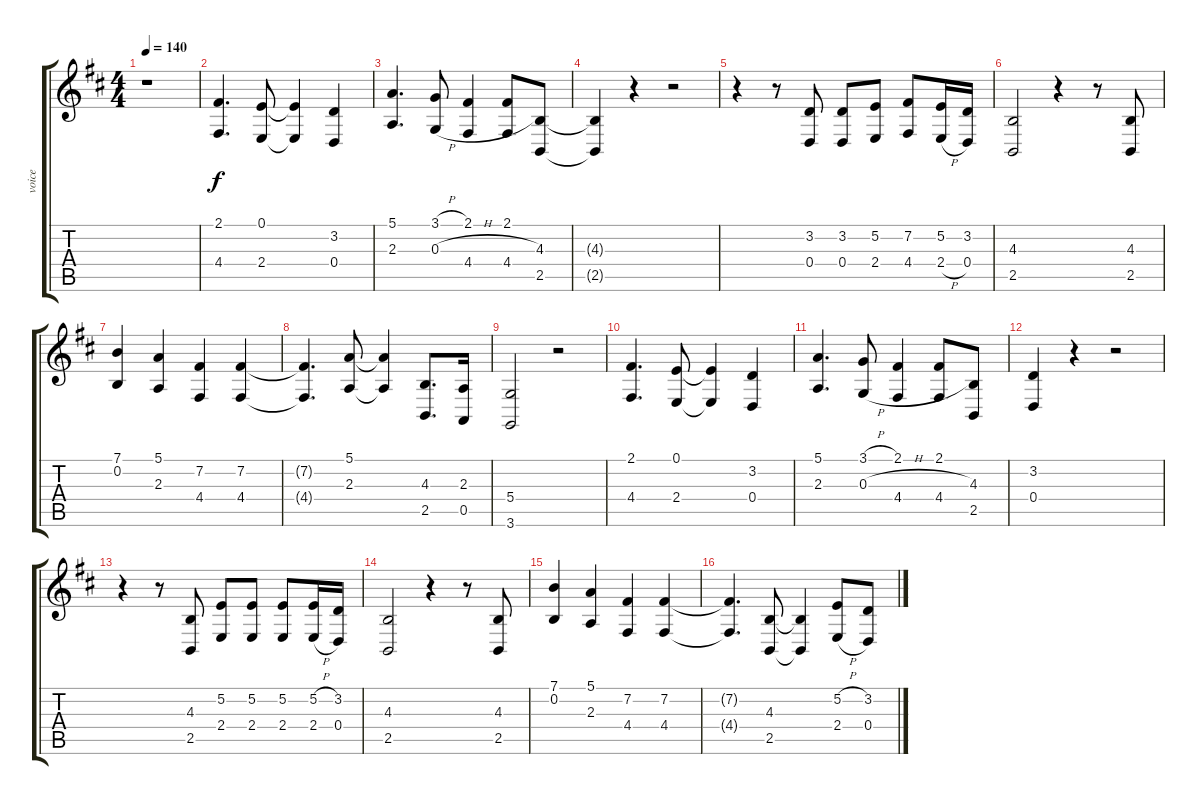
\track ("voice" "voice") {instrument baritonesax}
\staff {score tabs}
\tuning (E4 B3 G3 D3 A2 E2) {hide}
\ts (4 4)
\tempo 140
\clef g2
\ks d
r.1{dy f} |
(2.1 4.4).4{d} (0.1 2.4).8 (0.1{t} 2.4{t}).4 (3.2 0.4).4 |
(5.1 2.3).4{d} (3.1{h} 0.3{h}).8 (2.1 4.4).4 (2.1 4.4).8 (4.3 2.5).8 |
(4.3{t} 2.5{t}).4 r.4 r.2 |
r.4 r.8 (3.2 0.4).8 (3.2 0.4).8 (5.2 2.4).8 (7.2 4.4).8 (5.2 2.4{h}).16 (3.2 0.4).16 |
(4.3 2.5).2 r.4 r.8 (4.3 2.5).8 |
(7.1 0.2).4 (5.1 2.3).4 (7.2 4.4).4 (7.2 4.4).4 |
(7.2{t} 4.4{t}).4{d} (5.1 2.3).8 (5.1{t} 2.3{t}).4 (4.3 2.5).8{d} (2.3 0.5).16 |
(5.4 3.6).2 r.2 |
(2.1 4.4).4{d} (0.1 2.4).8 (0.1{t} 2.4{t}).4 (3.2 0.4).4 |
(5.1 2.3).4{d} (3.1{h} 0.3{h}).8 (2.1 4.4).4 (2.1 4.4).8 (4.3 2.5).8 |
(3.2 0.4).4 r.4 r.2 |
r.4 r.8 (4.3 2.5).8 (5.2 2.4).8 (5.2 2.4).8 (5.2 2.4).8 (5.2{h} 2.4{h}).16 (3.2 0.4).16 |
(4.3 2.5).2 r.4 r.8 (4.3 2.5).8 |
(7.1 0.2).4 (5.1 2.3).4 (7.2 4.4).4 (7.2 4.4).4 |
(7.2{t} 4.4{t}).4{d} (4.3 2.5).8 (4.3{t} 2.5{t}).4 (5.2{h} 2.4{h}).8 (3.2 0.4).8
